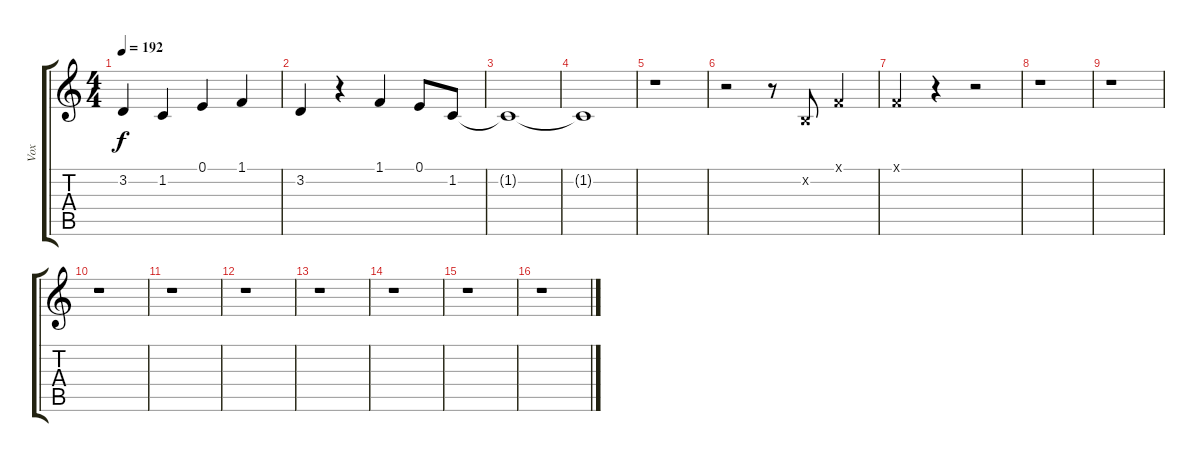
\track ("Vox" "Vox") {instrument clarinet}
\staff {score tabs}
\tuning (E4 B3 G3 D3 A2 E2) {hide}
\ts (4 4)
\tempo 192
\clef g2
\ks c
3.2.4{dy f} 1.2.4 0.1.4 1.1.4 |
3.2.4 r.4 1.1.4 0.1.8 1.2.8 |
1.2{t}.1 |
1.2{t}.1 |
r.1 |
r.2 r.8 0.2{x}.8 1.1{x}.4 |
1.1{x}.4 r.4 r.2 |
r.1 |
r.1 |
r.1 |
r.1 |
r.1 |
r.1 |
r.1 |
r.1 |
r.1
